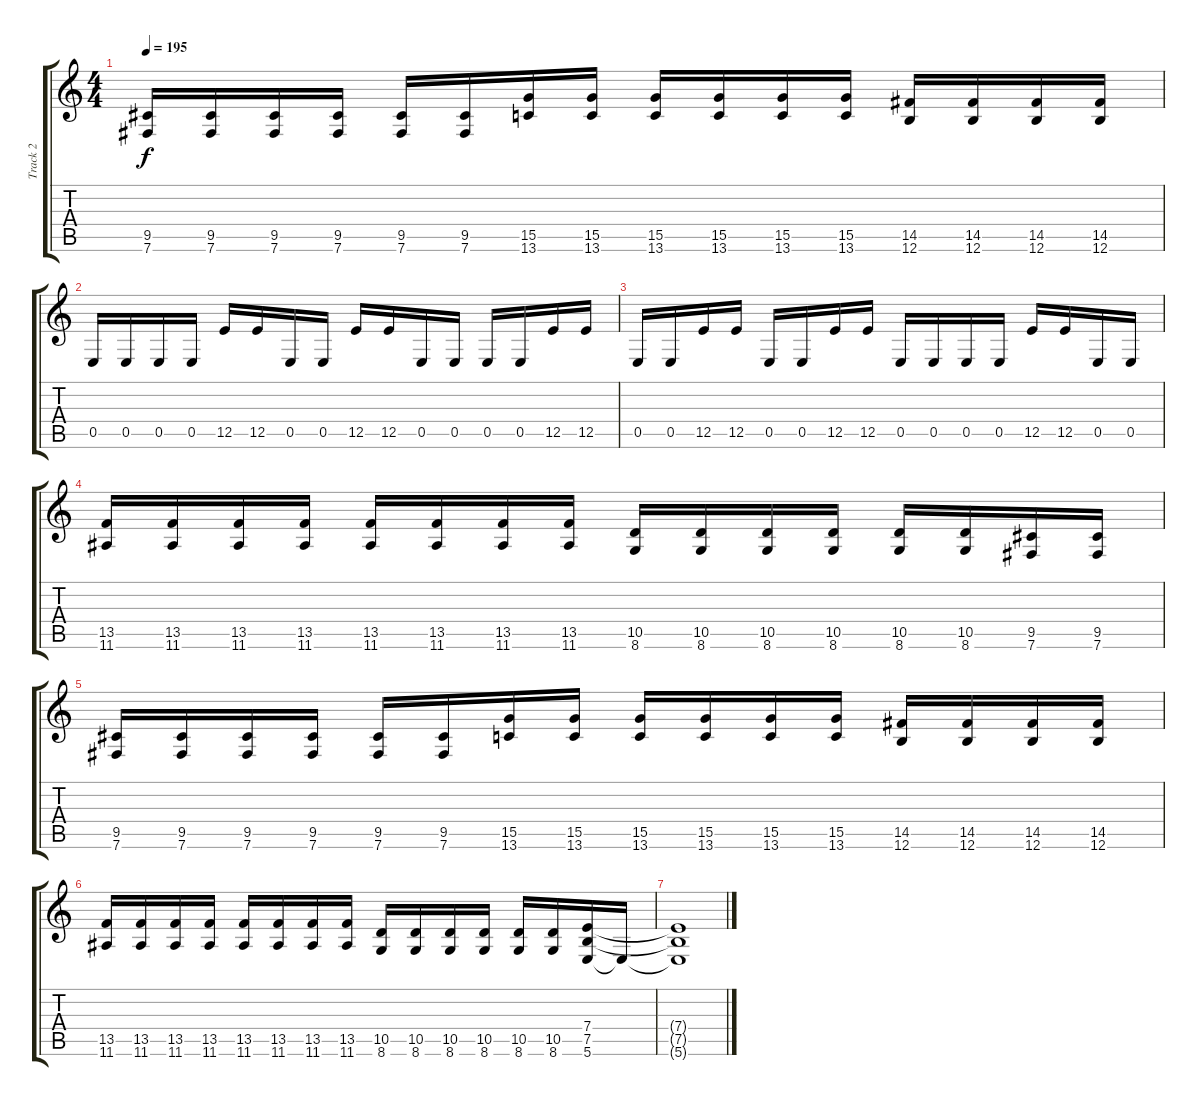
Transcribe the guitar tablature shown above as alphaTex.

\track ("Track 2" "Track 2") {instrument distortionguitar}
\staff {score tabs}
\tuning (B3 Gb3 D3 A2 E2 B1) {hide}
\ts (4 4)
\tempo 195
\clef g2
\ks c
(9.5 7.6).16{dy f} (9.5 7.6).16 (9.5 7.6).16 (9.5 7.6).16 (9.5 7.6).16 (9.5 7.6).16 (15.5 13.6).16 (15.5 13.6).16 (15.5 13.6).16 (15.5 13.6).16 (15.5 13.6).16 (15.5 13.6).16 (14.5 12.6).16 (14.5 12.6).16 (14.5 12.6).16 (14.5 12.6).16 |
0.5.16 0.5.16 0.5.16 0.5.16 12.5.16 12.5.16 0.5.16 0.5.16 12.5.16 12.5.16 0.5.16 0.5.16 0.5.16 0.5.16 12.5.16 12.5.16 |
0.5.16 0.5.16 12.5.16 12.5.16 0.5.16 0.5.16 12.5.16 12.5.16 0.5.16 0.5.16 0.5.16 0.5.16 12.5.16 12.5.16 0.5.16 0.5.16 |
(13.5 11.6).16 (13.5 11.6).16 (13.5 11.6).16 (13.5 11.6).16 (13.5 11.6).16 (13.5 11.6).16 (13.5 11.6).16 (13.5 11.6).16 (10.5 8.6).16 (10.5 8.6).16 (10.5 8.6).16 (10.5 8.6).16 (10.5 8.6).16 (10.5 8.6).16 (9.5 7.6).16 (9.5 7.6).16 |
(9.5 7.6).16 (9.5 7.6).16 (9.5 7.6).16 (9.5 7.6).16 (9.5 7.6).16 (9.5 7.6).16 (15.5 13.6).16 (15.5 13.6).16 (15.5 13.6).16 (15.5 13.6).16 (15.5 13.6).16 (15.5 13.6).16 (14.5 12.6).16 (14.5 12.6).16 (14.5 12.6).16 (14.5 12.6).16 |
(13.5 11.6).16 (13.5 11.6).16 (13.5 11.6).16 (13.5 11.6).16 (13.5 11.6).16 (13.5 11.6).16 (13.5 11.6).16 (13.5 11.6).16 (10.5 8.6).16 (10.5 8.6).16 (10.5 8.6).16 (10.5 8.6).16 (10.5 8.6).16 (10.5 8.6).16 (7.4 7.5 5.6).16 5.6{t}.16 |
(7.4{t} 7.5{t} 5.6{t}).1
